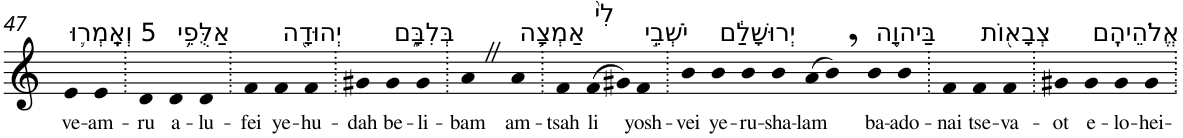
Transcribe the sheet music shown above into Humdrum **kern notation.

**kern	**text
*part1	*part1
*staff1	*staff1
*I"Piano	*
*I'Pno	*
!!LO:PB:g=z
*clefG2	*
*k[]	*
=47	=47
!LO:TX:a:t=5 וְאָֽמְר֛וּ	!
!	!LO:LY:b
4e	ve-
!	!LO:LY:b
4e	-am-
=48.	=48.
!	!LO:LY:b
4d	-ru
!LO:TX:a:t=אַלֻּפֵ֥י	!
!	!LO:LY:b
4d	a-
!	!LO:LY:b
4d	-lu-
=49.	=49.
!	!LO:LY:b
4f	-fei
!LO:TX:a:t=יְהוּדָ֖ה	!
!	!LO:LY:b
4f	ye-
!	!LO:LY:b
4f	-hu-
=50.	=50.
!	!LO:LY:b
4g#X	-dah
!LO:TX:a:t=בְּלִבָּ֑ם	!
!	!LO:LY:b
4g#	be-
!	!LO:LY:b
4g#	-li-
=51.	=51.
!	!LO:LY:b
4aZ	-bam
!LO:TX:a:t=אַמְצָ֥ה	!
!	!LO:LY:b
4a	am-
=52.	=52.
!	!LO:LY:b
4f	-tsah
!LO:TX:a:t=לִי֙	!
!	!LO:LY:b
(>8f	li
8g#X)	.
!LO:TX:a:t=יֹשְׁבֵ֣י	!
!	!LO:LY:b
4f	yosh-
=53.	=53.
!	!LO:LY:b
4b	-vei
!LO:TX:a:t=יְרוּשָׁלִַ֔ם	!
!	!LO:LY:b
4b	ye-
!	!LO:LY:b
4b	-ru-
!	!LO:LY:b
4b	-sha-
!	!LO:LY:b
(>8a	-lam
8b,)	.
!LO:TX:a:t=בַּיהוָ֥ה	!
!	!LO:LY:b
4b	ba-
!	!LO:LY:b
4b	-ado-
=54.	=54.
!	!LO:LY:b
4f	-nai
!LO:TX:a:t=צְבָא֖וֹת	!
!	!LO:LY:b
4f	tse-
!	!LO:LY:b
4f	-va-
=55.	=55.
!	!LO:LY:b
4g#X	-ot
!LO:TX:a:t=אֱלֹהֵיהֶֽם	!
!	!LO:LY:b
4g#	e-
!	!LO:LY:b
4g#	-lo-
!	!LO:LY:b
4g#	-hei-
=.	=.
*-	*-
